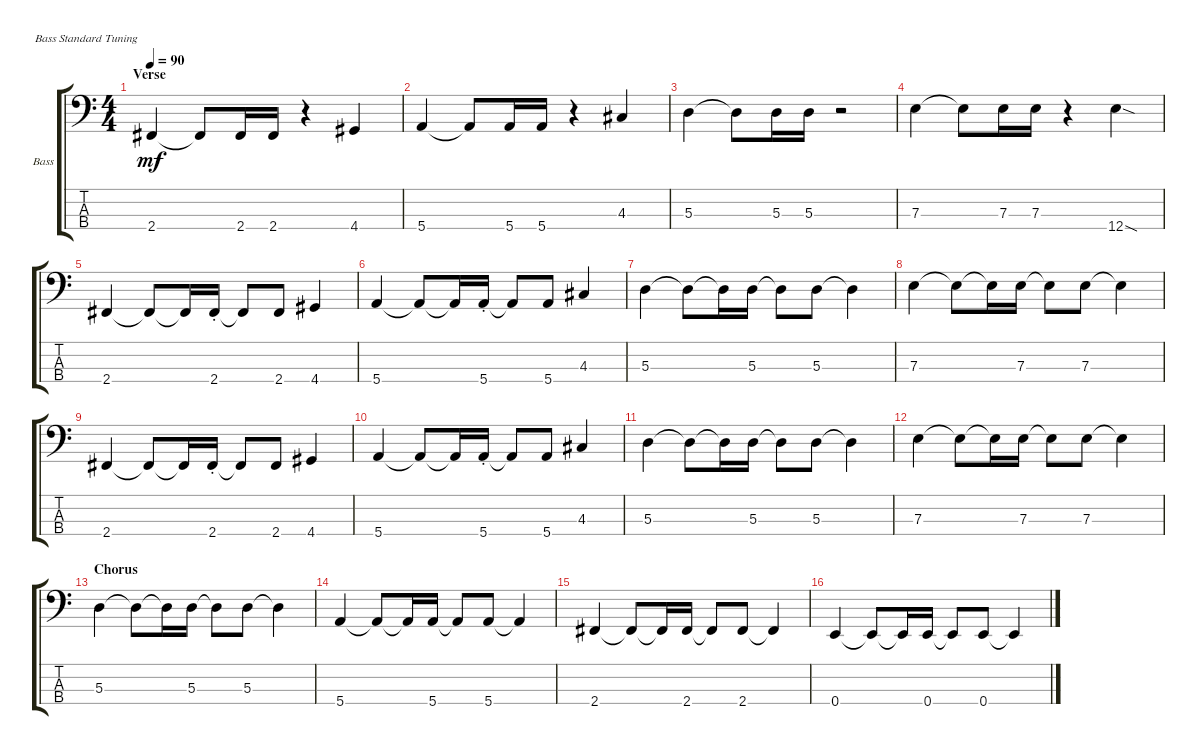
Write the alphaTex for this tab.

\defaultSystemsLayout 4
\bracketExtendMode groupsimilarinstruments
\firstSystemTrackNameOrientation horizontal
\otherSystemsTrackNameOrientation horizontal
\track ("Bass" "Bass") {instrument electricbassfinger}
\staff {score tabs}
\tuning (G2 D2 A1 E1)
\ts (4 4)
\section ("" "Verse")
\tempo 90
\clef f4
\scale
0.333333
\ks c
2.4.4{dy mf} 2.4{t}.8 2.4.16 2.4.16 r.4 4.4.4 |
\scale
0.333333 5.4.4 5.4{t}.8 5.4.16 5.4.16 r.4 4.3.4 |
\scale
0.333333 5.3.4 5.3{t}.8 5.3.16 5.3.16 r.2 |
\scale
0.333333 7.3.4 7.3{t}.8 7.3.16 7.3.16 r.4 12.4{sod}.4 |
\scale
0.333333 2.4.4 2.4{t}.8 2.4{t}.16 2.4{st}.16 2.4{t}.8 2.4.8 4.4.4 |
\scale
0.333333 5.4.4 5.4{t}.8 5.4{t}.16 5.4{st}.16 5.4{t}.8 5.4.8 4.3.4 |
\scale
0.333333 5.3.4 5.3{t}.8 5.3{t}.16 5.3.16 5.3{t}.8 5.3.8 5.3{t}.4 |
\scale
0.333333 7.3.4 7.3{t}.8 7.3{t}.16 7.3.16 7.3{t}.8 7.3.8 7.3{t}.4 |
\scale
0.333333 2.4.4 2.4{t}.8 2.4{t}.16 2.4{st}.16 2.4{t}.8 2.4.8 4.4.4 |
\scale
0.333333 5.4.4 5.4{t}.8 5.4{t}.16 5.4{st}.16 5.4{t}.8 5.4.8 4.3.4 |
\scale
0.333333 5.3.4 5.3{t}.8 5.3{t}.16 5.3.16 5.3{t}.8 5.3.8 5.3{t}.4 |
\scale
0.333333 7.3.4 7.3{t}.8 7.3{t}.16 7.3.16 7.3{t}.8 7.3.8 7.3{t}.4 |
\section ("" "Chorus")
\scale
0.333333 5.3.4 5.3{t}.8 5.3{t}.16 5.3.16 5.3{t}.8 5.3.8 5.3{t}.4 |
\scale
0.333333 5.4.4 5.4{t}.8 5.4{t}.16 5.4.16 5.4{t}.8 5.4.8 5.4{t}.4 |
\scale
0.333333 2.4.4 2.4{t}.8 2.4{t}.16 2.4.16 2.4{t}.8 2.4.8 2.4{t}.4 |
\scale
0.333333 0.4.4 0.4{t}.8 0.4{t}.16 0.4.16 0.4{t}.8 0.4.8 0.4{t}.4
